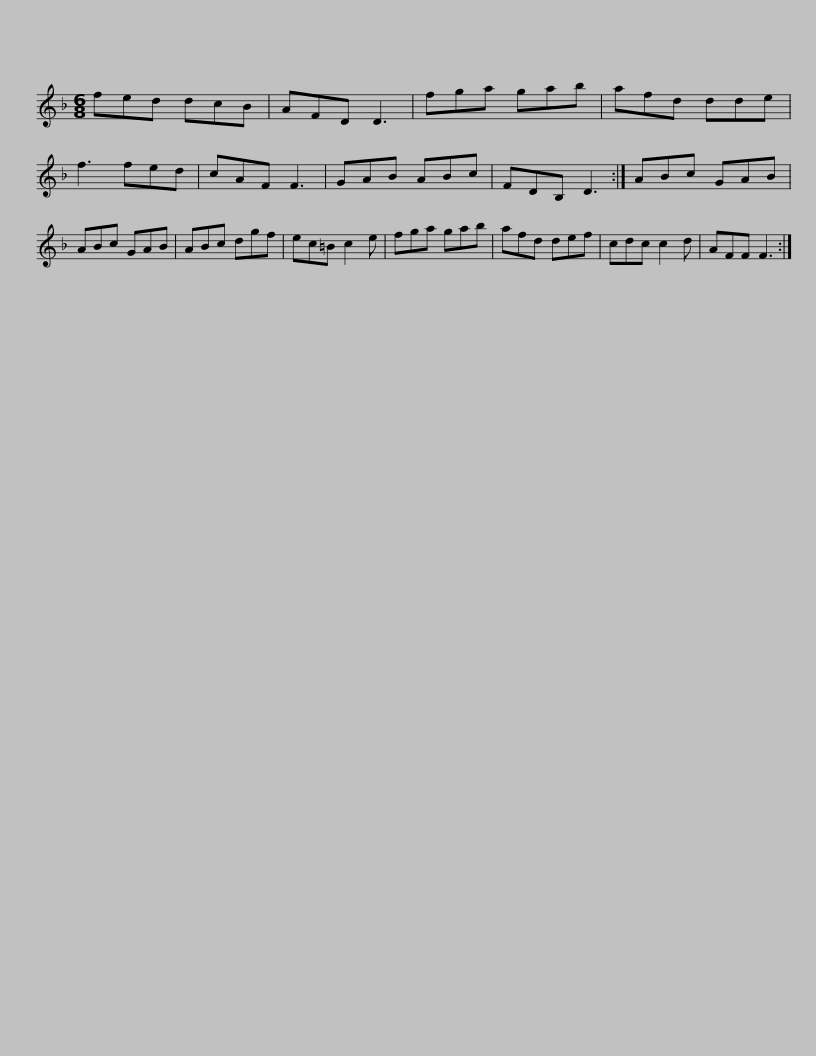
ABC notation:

X:1
L:1/8
M:6/8
I:linebreak $
K:Dmin
V:1 treble
V:1
 fed dcB | AFD D3 | fga gab | afd dde | f3 fed | %5
 cAF F3 | GAB ABc | FDB, D3 :|$ ABc GAB | ABc GAB | %10
 ABc dgf | ec=B c2 e | fga gab | afd def | cdc c2 d |$ %15
 AFF F3 :| %16
